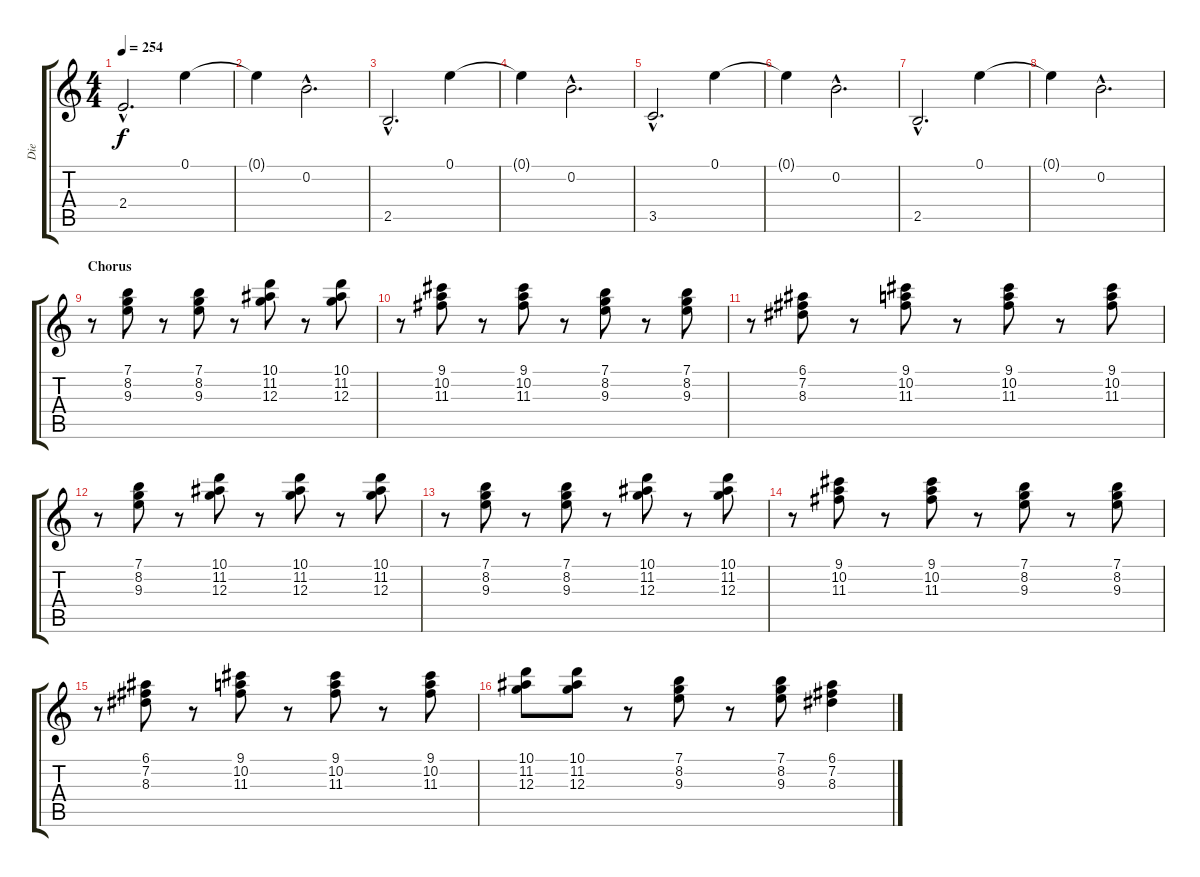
\track ("Die" "Die") {instrument distortionguitar}
\staff {score tabs}
\tuning (E4 B3 G3 D3 A2 E2) {hide}
\ts (4 4)
\tempo 254
\clef g2
\ks c
2.4{hac}.2{d dy f} 0.1.4 |
0.1{t}.4 0.2{hac}.2{d} |
2.5{hac}.2{d} 0.1.4 |
0.1{t}.4 0.2{hac}.2{d} |
3.5{hac}.2{d} 0.1.4 |
0.1{t}.4 0.2{hac}.2{d} |
2.5{hac}.2{d} 0.1.4 |
0.1{t}.4 0.2{hac}.2{d} |
\section ("" "Chorus")
r.8{volume 11 balance 14 instrument distortionguitar} (7.1 8.2 9.3).8 r.8 (7.1 8.2 9.3).8 r.8 (10.1 11.2 12.3).8 r.8 (10.1 11.2 12.3).8 |
r.8 (9.1 10.2 11.3).8 r.8 (9.1 10.2 11.3).8 r.8 (7.1 8.2 9.3).8 r.8 (7.1 8.2 9.3).8 |
r.8 (6.1 7.2 8.3).8 r.8 (9.1 10.2 11.3).8 r.8 (9.1 10.2 11.3).8 r.8 (9.1 10.2 11.3).8 |
r.8 (7.1 8.2 9.3).8 r.8 (10.1 11.2 12.3).8 r.8 (10.1 11.2 12.3).8 r.8 (10.1 11.2 12.3).8 |
r.8 (7.1 8.2 9.3).8 r.8 (7.1 8.2 9.3).8 r.8 (10.1 11.2 12.3).8 r.8 (10.1 11.2 12.3).8 |
r.8 (9.1 10.2 11.3).8 r.8 (9.1 10.2 11.3).8 r.8 (7.1 8.2 9.3).8 r.8 (7.1 8.2 9.3).8 |
r.8 (6.1 7.2 8.3).8 r.8 (9.1 10.2 11.3).8 r.8 (9.1 10.2 11.3).8 r.8 (9.1 10.2 11.3).8 |
(10.1 11.2 12.3).8 (10.1 11.2 12.3).8 r.8 (7.1 8.2 9.3).8 r.8 (7.1 8.2 9.3).8 (6.1 7.2 8.3).4
